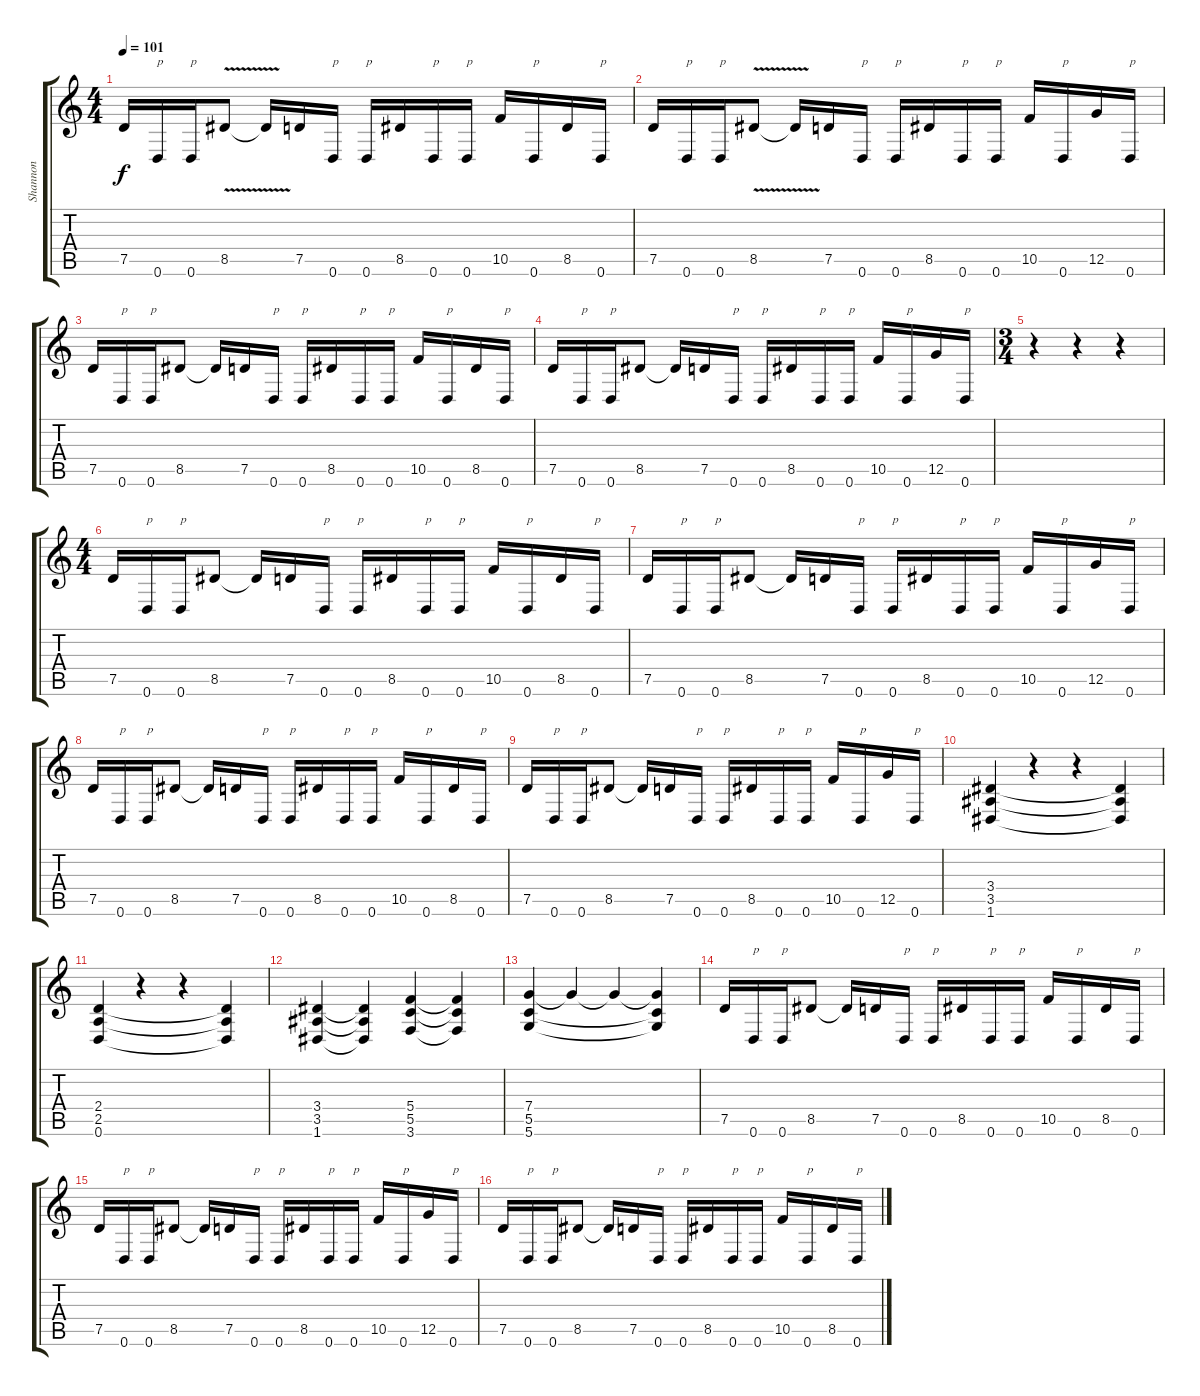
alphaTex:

\track ("Shannon" "Shannon") {instrument distortionguitar}
\staff {score tabs}
\tuning (D4 A3 F3 C3 G2 D2) {hide}
\ts (4 4)
\tempo 101
\clef g2
\ks c
7.5.16{dy f} 0.6.16{txt "p"} 0.6.16{txt "p"} 8.5{v}.8 8.5{t}.16 7.5.16 0.6.16{txt "p"} 0.6.16{txt "p"} 8.5.16 0.6.16{txt "p"} 0.6.16{txt "p"} 10.5.16 0.6.16{txt "p"} 8.5.16 0.6.16{txt "p"} |
7.5.16 0.6.16{txt "p"} 0.6.16{txt "p"} 8.5{v}.8 8.5{t}.16 7.5.16 0.6.16{txt "p"} 0.6.16{txt "p"} 8.5.16 0.6.16{txt "p"} 0.6.16{txt "p"} 10.5.16 0.6.16{txt "p"} 12.5.16 0.6.16{txt "p"} |
7.5.16 0.6.16{txt "p"} 0.6.16{txt "p"} 8.5.8 8.5{t}.16 7.5.16 0.6.16{txt "p"} 0.6.16{txt "p"} 8.5.16 0.6.16{txt "p"} 0.6.16{txt "p"} 10.5.16 0.6.16{txt "p"} 8.5.16 0.6.16{txt "p"} |
7.5.16 0.6.16{txt "p"} 0.6.16{txt "p"} 8.5.8 8.5{t}.16 7.5.16 0.6.16{txt "p"} 0.6.16{txt "p"} 8.5.16 0.6.16{txt "p"} 0.6.16{txt "p"} 10.5.16 0.6.16{txt "p"} 12.5.16 0.6.16{txt "p"} |
\ts (3 4)
r.4 r.4 r.4 |
\ts (4 4)
7.5.16 0.6.16{txt "p"} 0.6.16{txt "p"} 8.5.8 8.5{t}.16 7.5.16 0.6.16{txt "p"} 0.6.16{txt "p"} 8.5.16 0.6.16{txt "p"} 0.6.16{txt "p"} 10.5.16 0.6.16{txt "p"} 8.5.16 0.6.16{txt "p"} |
7.5.16 0.6.16{txt "p"} 0.6.16{txt "p"} 8.5.8 8.5{t}.16 7.5.16 0.6.16{txt "p"} 0.6.16{txt "p"} 8.5.16 0.6.16{txt "p"} 0.6.16{txt "p"} 10.5.16 0.6.16{txt "p"} 12.5.16 0.6.16{txt "p"} |
7.5.16 0.6.16{txt "p"} 0.6.16{txt "p"} 8.5.8 8.5{t}.16 7.5.16 0.6.16{txt "p"} 0.6.16{txt "p"} 8.5.16 0.6.16{txt "p"} 0.6.16{txt "p"} 10.5.16 0.6.16{txt "p"} 8.5.16 0.6.16{txt "p"} |
7.5.16 0.6.16{txt "p"} 0.6.16{txt "p"} 8.5.8 8.5{t}.16 7.5.16 0.6.16{txt "p"} 0.6.16{txt "p"} 8.5.16 0.6.16{txt "p"} 0.6.16{txt "p"} 10.5.16 0.6.16{txt "p"} 12.5.16 0.6.16{txt "p"} |
(3.4 3.5 1.6).4 r.4 r.4 (3.4{t} 3.5{t} 1.6{t}).4 |
(2.4 2.5 0.6).4 r.4 r.4 (2.4{t} 2.5{t} 0.6{t}).4 |
(3.4 3.5 1.6).4 (3.4{t} 3.5{t} 1.6{t}).4 (5.4 5.5 3.6).4 (5.4{t} 5.5{t} 3.6{t}).4 |
(7.4 5.5 5.6).4 7.4{t}.4 7.4{t}.4 (7.4{t} 5.5{t} 5.6{t}).4 |
7.5.16 0.6.16{txt "p"} 0.6.16{txt "p"} 8.5.8 8.5{t}.16 7.5.16 0.6.16{txt "p"} 0.6.16{txt "p"} 8.5.16 0.6.16{txt "p"} 0.6.16{txt "p"} 10.5.16 0.6.16{txt "p"} 8.5.16 0.6.16{txt "p"} |
7.5.16 0.6.16{txt "p"} 0.6.16{txt "p"} 8.5.8 8.5{t}.16 7.5.16 0.6.16{txt "p"} 0.6.16{txt "p"} 8.5.16 0.6.16{txt "p"} 0.6.16{txt "p"} 10.5.16 0.6.16{txt "p"} 12.5.16 0.6.16{txt "p"} |
7.5.16 0.6.16{txt "p"} 0.6.16{txt "p"} 8.5.8 8.5{t}.16 7.5.16 0.6.16{txt "p"} 0.6.16{txt "p"} 8.5.16 0.6.16{txt "p"} 0.6.16{txt "p"} 10.5.16 0.6.16{txt "p"} 8.5.16 0.6.16{txt "p"}
